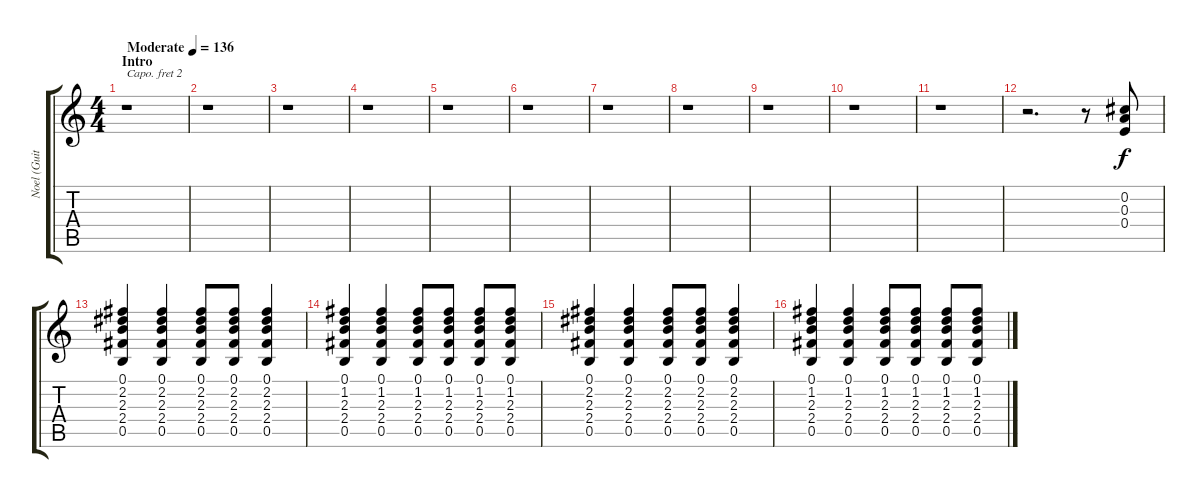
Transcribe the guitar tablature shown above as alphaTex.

\track ("Noel (Guitar 1)" "Noel (Guit") {instrument overdrivenguitar}
\staff {score tabs}
\capo 2
\tuning (E4 B3 G3 D3 A2 E2) {hide}
\ts (4 4)
\section ("" "Intro")
\tempo (136 "Moderate")
\clef g2
\ks c
r.1{dy f instrument overdrivenguitar} |
r.1 |
r.1 |
r.1 |
r.1 |
r.1 |
r.1 |
r.1 |
r.1 |
r.1 |
r.1 |
r.2{d} r.8 (0.2 0.3 0.4).8 |
(0.1 2.2 2.3 2.4 0.5).4 (0.1 2.2 2.3 2.4 0.5).4 (0.1 2.2 2.3 2.4 0.5).8 (0.1 2.2 2.3 2.4 0.5).8 (0.1 2.2 2.3 2.4 0.5).4 |
(0.1 1.2 2.3 2.4 0.5).4 (0.1 1.2 2.3 2.4 0.5).4 (0.1 1.2 2.3 2.4 0.5).8 (0.1 1.2 2.3 2.4 0.5).8 (0.1 1.2 2.3 2.4 0.5).8 (0.1 1.2 2.3 2.4 0.5).8 |
(0.1 2.2 2.3 2.4 0.5).4 (0.1 2.2 2.3 2.4 0.5).4 (0.1 2.2 2.3 2.4 0.5).8 (0.1 2.2 2.3 2.4 0.5).8 (0.1 2.2 2.3 2.4 0.5).4 |
(0.1 1.2 2.3 2.4 0.5).4 (0.1 1.2 2.3 2.4 0.5).4 (0.1 1.2 2.3 2.4 0.5).8 (0.1 1.2 2.3 2.4 0.5).8 (0.1 1.2 2.3 2.4 0.5).8 (0.1 1.2 2.3 2.4 0.5).8
